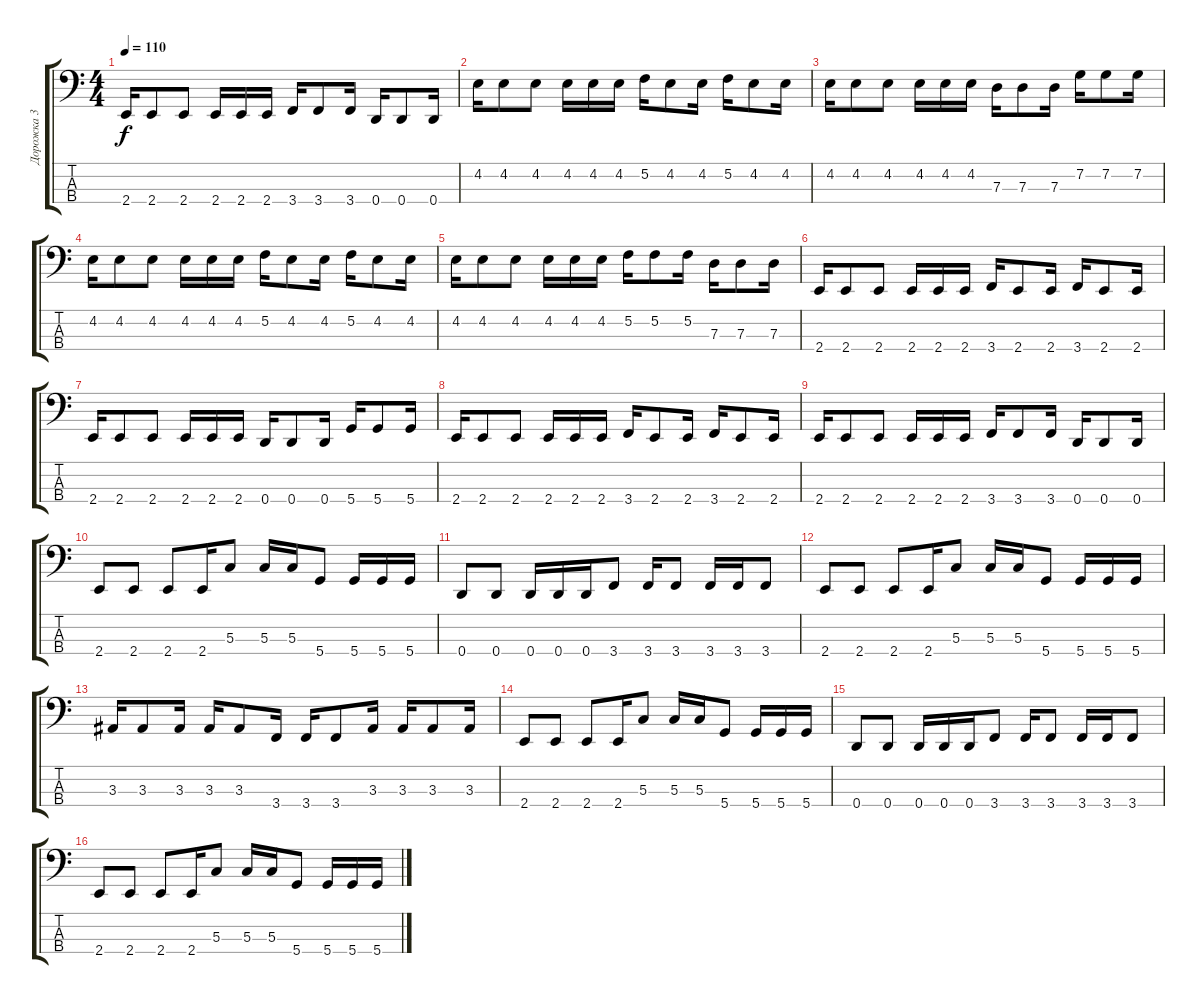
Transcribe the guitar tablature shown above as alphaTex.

\track ("Дорожка 3" "Дорожка 3") {instrument electricbasspick}
\staff {score tabs}
\tuning (F2 C2 G1 D1) {hide}
\ts (4 4)
\tempo 110
\clef f4
\ks c
2.4.16{dy f} 2.4.8 2.4.8 2.4.16 2.4.16 2.4.16 3.4.16 3.4.8 3.4.16 0.4.16 0.4.8 0.4.16 |
4.2.16 4.2.8 4.2.8 4.2.16 4.2.16 4.2.16 5.2.16 4.2.8 4.2.16 5.2.16 4.2.8 4.2.16 |
4.2.16 4.2.8 4.2.8 4.2.16 4.2.16 4.2.16 7.3.16 7.3.8 7.3.16 7.2.16 7.2.8 7.2.16 |
4.2.16 4.2.8 4.2.8 4.2.16 4.2.16 4.2.16 5.2.16 4.2.8 4.2.16 5.2.16 4.2.8 4.2.16 |
4.2.16 4.2.8 4.2.8 4.2.16 4.2.16 4.2.16 5.2.16 5.2.8 5.2.16 7.3.16 7.3.8 7.3.16 |
2.4.16 2.4.8 2.4.8 2.4.16 2.4.16 2.4.16 3.4.16 2.4.8 2.4.16 3.4.16 2.4.8 2.4.16 |
2.4.16 2.4.8 2.4.8 2.4.16 2.4.16 2.4.16 0.4.16 0.4.8 0.4.16 5.4.16 5.4.8 5.4.16 |
2.4.16 2.4.8 2.4.8 2.4.16 2.4.16 2.4.16 3.4.16 2.4.8 2.4.16 3.4.16 2.4.8 2.4.16 |
2.4.16 2.4.8 2.4.8 2.4.16 2.4.16 2.4.16 3.4.16 3.4.8 3.4.16 0.4.16 0.4.8 0.4.16 |
2.4.8 2.4.8 2.4.8 2.4.16 5.3.8 5.3.16 5.3.16 5.4.8 5.4.16 5.4.16 5.4.16 |
0.4.8 0.4.8 0.4.16 0.4.16 0.4.16 3.4.8 3.4.16 3.4.8 3.4.16 3.4.16 3.4.8 |
2.4.8 2.4.8 2.4.8 2.4.16 5.3.8 5.3.16 5.3.16 5.4.8 5.4.16 5.4.16 5.4.16 |
3.3.16 3.3.8 3.3.16 3.3.16 3.3.8 3.4.16 3.4.16 3.4.8 3.3.16 3.3.16 3.3.8 3.3.16 |
2.4.8 2.4.8 2.4.8 2.4.16 5.3.8 5.3.16 5.3.16 5.4.8 5.4.16 5.4.16 5.4.16 |
0.4.8 0.4.8 0.4.16 0.4.16 0.4.16 3.4.8 3.4.16 3.4.8 3.4.16 3.4.16 3.4.8 |
2.4.8 2.4.8 2.4.8 2.4.16 5.3.8 5.3.16 5.3.16 5.4.8 5.4.16 5.4.16 5.4.16
